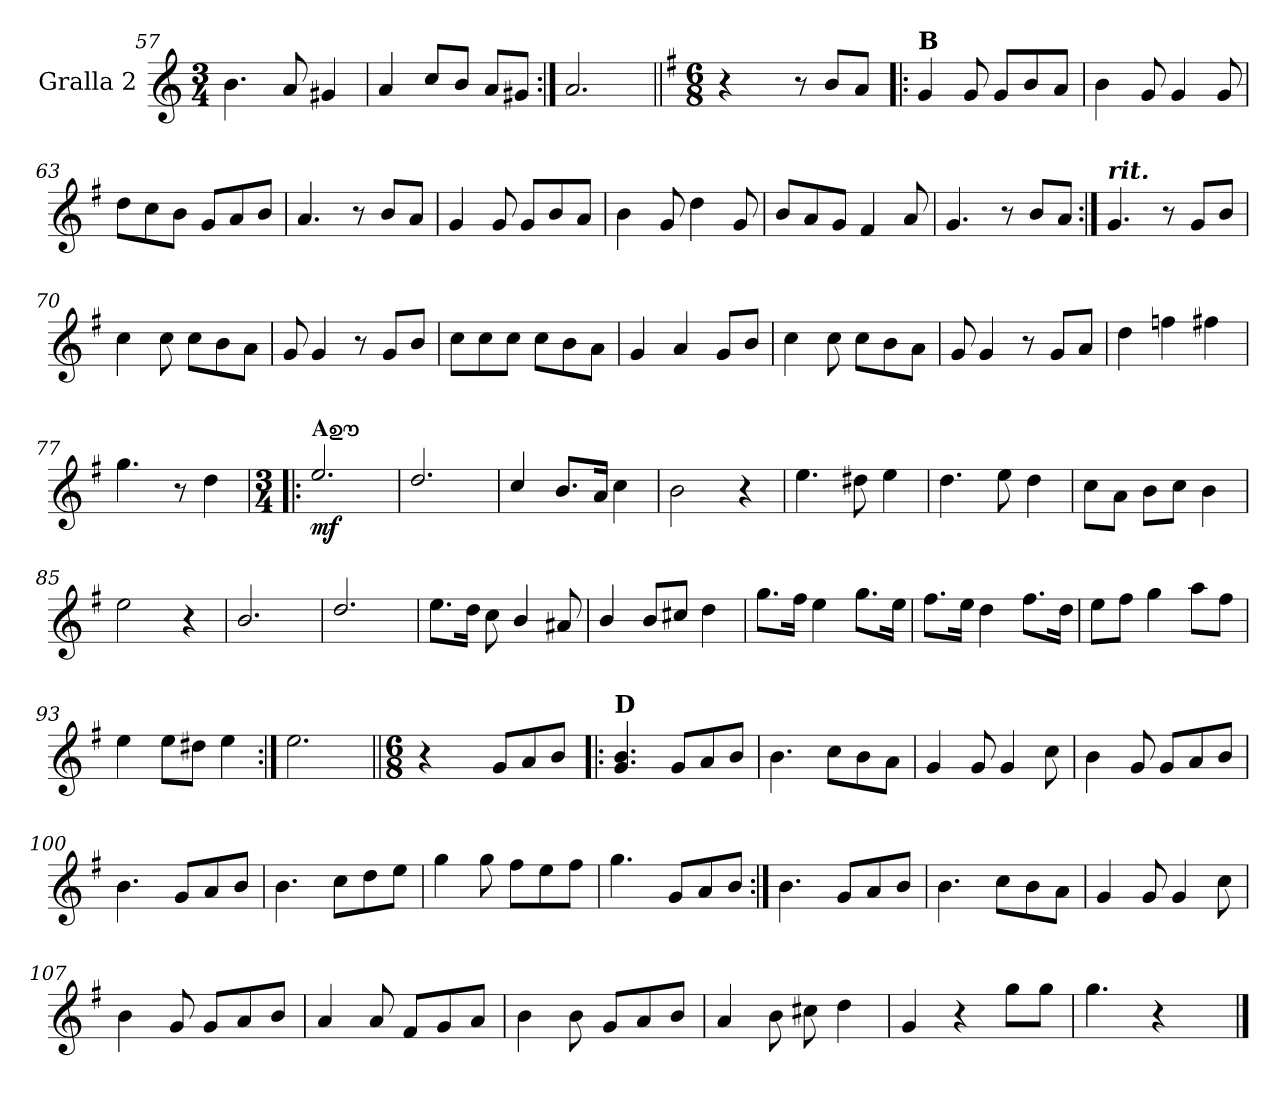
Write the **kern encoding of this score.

**kern	**dynam
*part1	*part1
*staff1	*staff1
*I"Gralla 2	*
*clefG2	*
*k[]	*
*M3/4	*
=57	=57
4.b\	.
8a/	.
4g#X/	.
=58	=58
4a/	.
8cc/L	.
8b/J	.
8a/L	.
8g#X/J	.
=59:|!	=59:|!
2.a/	.
=60||	=60||
*k[f#]	*
*M6/8	*
4r	.
8ryy	.
8r	.
8b/L	.
8a/J	.
=61!|:	=61!|:
!LO:TX:a:B:t=B	!
4g/	.
8g/	.
8g/L	.
8b/	.
8a/J	.
=62	=62
4b\	.
8g/	.
4g/	.
8g/	.
=63	=63
8dd\L	.
8cc\	.
8b\J	.
8g/L	.
8a/	.
8b/J	.
!!LO:LB:g=z
=64	=64
4.a/	.
8r	.
8b/L	.
8a/J	.
=65	=65
4g/	.
8g/	.
8g/L	.
8b/	.
8a/J	.
=66	=66
4b\	.
8g/	.
4dd\	.
8g/	.
=67	=67
8b/L	.
8a/	.
8g/J	.
4f#/	.
8a/	.
=68	=68
4.g/	.
8r	.
8b/L	.
8a/J	.
=69:|!	=69:|!
!LO:TX:a:Bi:t=rit.	!
4.g/	.
8r	.
8g/L	.
8b/J	.
=70	=70
4cc\	.
8cc\	.
8cc\L	.
8b\	.
*MM100	*
8a\J	.
=71	=71
8g/	.
4g/	.
8r	.
8g/L	.
8b/J	.
!!LO:LB:g=z
=72	=72
8cc\L	.
8cc\	.
8cc\J	.
8cc\L	.
8b\	.
8a\J	.
=73	=73
4g/	.
4a/	.
8g/L	.
8b/J	.
=74	=74
4cc\	.
8cc\	.
8cc\L	.
8b\	.
8a\J	.
=75	=75
8g/	.
4g/	.
8r	.
8g/L	.
8a/J	.
=76	=76
4dd\	.
4ffn\	.
4ff#X\	.
=77	=77
4.gg\	.
8r	.
4dd\	.
=78!|:	=78!|:
*M3/4	*
!LO:TX:a:B:t=Aഊ	!
!	!LO:DY:b
2.ee/	mf
=79	=79
2.dd/	.
=80	=80
4cc/	.
8.b/L	.
16a/Jk	.
4cc\	.
=81	=81
2b\	.
4r	.
!!LO:LB:g=z
=82	=82
4.ee\	.
8dd#X\	.
4ee\	.
=83	=83
4.dd\	.
8ee\	.
4dd\	.
=84	=84
8cc\L	.
8a\J	.
8b\L	.
8cc\J	.
4b\	.
=85	=85
2ee\	.
4r	.
=86	=86
2.b/	.
=87	=87
2.dd/	.
=88	=88
8.ee\L	.
16dd\Jk	.
8cc\	.
4b/	.
8a#X/	.
=89	=89
4b/	.
8b/L	.
*MM150	*
8cc#X/J	.
4dd\	.
=90	=90
8.gg\L	.
16ff#\Jk	.
4ee\	.
8.gg\L	.
16ee\Jk	.
=91	=91
8.ff#\L	.
16ee\Jk	.
4dd\	.
8.ff#\L	.
16dd\Jk	.
!!LO:LB:g=z
=92	=92
8ee\L	.
8ff#\J	.
4gg\	.
8aa\L	.
8ff#\J	.
=93	=93
4ee\	.
8ee\L	.
8dd#X\J	.
4ee\	.
=94:|!	=94:|!
2.ee\	.
=95||	=95||
*M6/8	*
4r	.
8ryy	.
8g/L	.
8a/	.
8b/J	.
=96!|:	=96!|:
!LO:TX:a:B:t=D	!
4.g/ 4.b/	.
8g/L	.
8a/	.
8b/J	.
=97	=97
4.b\	.
8cc\L	.
8b\	.
8a\J	.
=98	=98
4g/	.
8g/	.
4g/	.
8cc\	.
=99	=99
4b\	.
8g/	.
8g/L	.
8a/	.
8b/J	.
=100	=100
4.b\	.
8g/L	.
8a/	.
8b/J	.
!!LO:LB:g=z
=101	=101
4.b\	.
8cc\L	.
8dd\	.
8ee\J	.
=102	=102
4gg\	.
8gg\	.
8ff#\L	.
8ee\	.
8ff#\J	.
=103	=103
4.gg\	.
8g/L	.
8a/	.
8b/J	.
=104:|!	=104:|!
4.b\	.
8g/L	.
8a/	.
8b/J	.
=105	=105
4.b\	.
8cc\L	.
8b\	.
8a\J	.
=106	=106
4g/	.
8g/	.
4g/	.
8cc\	.
=107	=107
4b\	.
8g/	.
8g/L	.
8a/	.
8b/J	.
=108	=108
4a/	.
8a/	.
8f#/L	.
8g/	.
8a/J	.
=109	=109
4b\	.
8b\	.
8g/L	.
8a/	.
8b/J	.
!!LO:PB:g=z
=110	=110
4a/	.
8b\	.
8cc#X\	.
4dd\	.
=111	=111
4g/	.
4r	.
8gg\L	.
8gg\J	.
=112	=112
4.gg\	.
4r	.
8ryy	.
==	==
*-	*-
